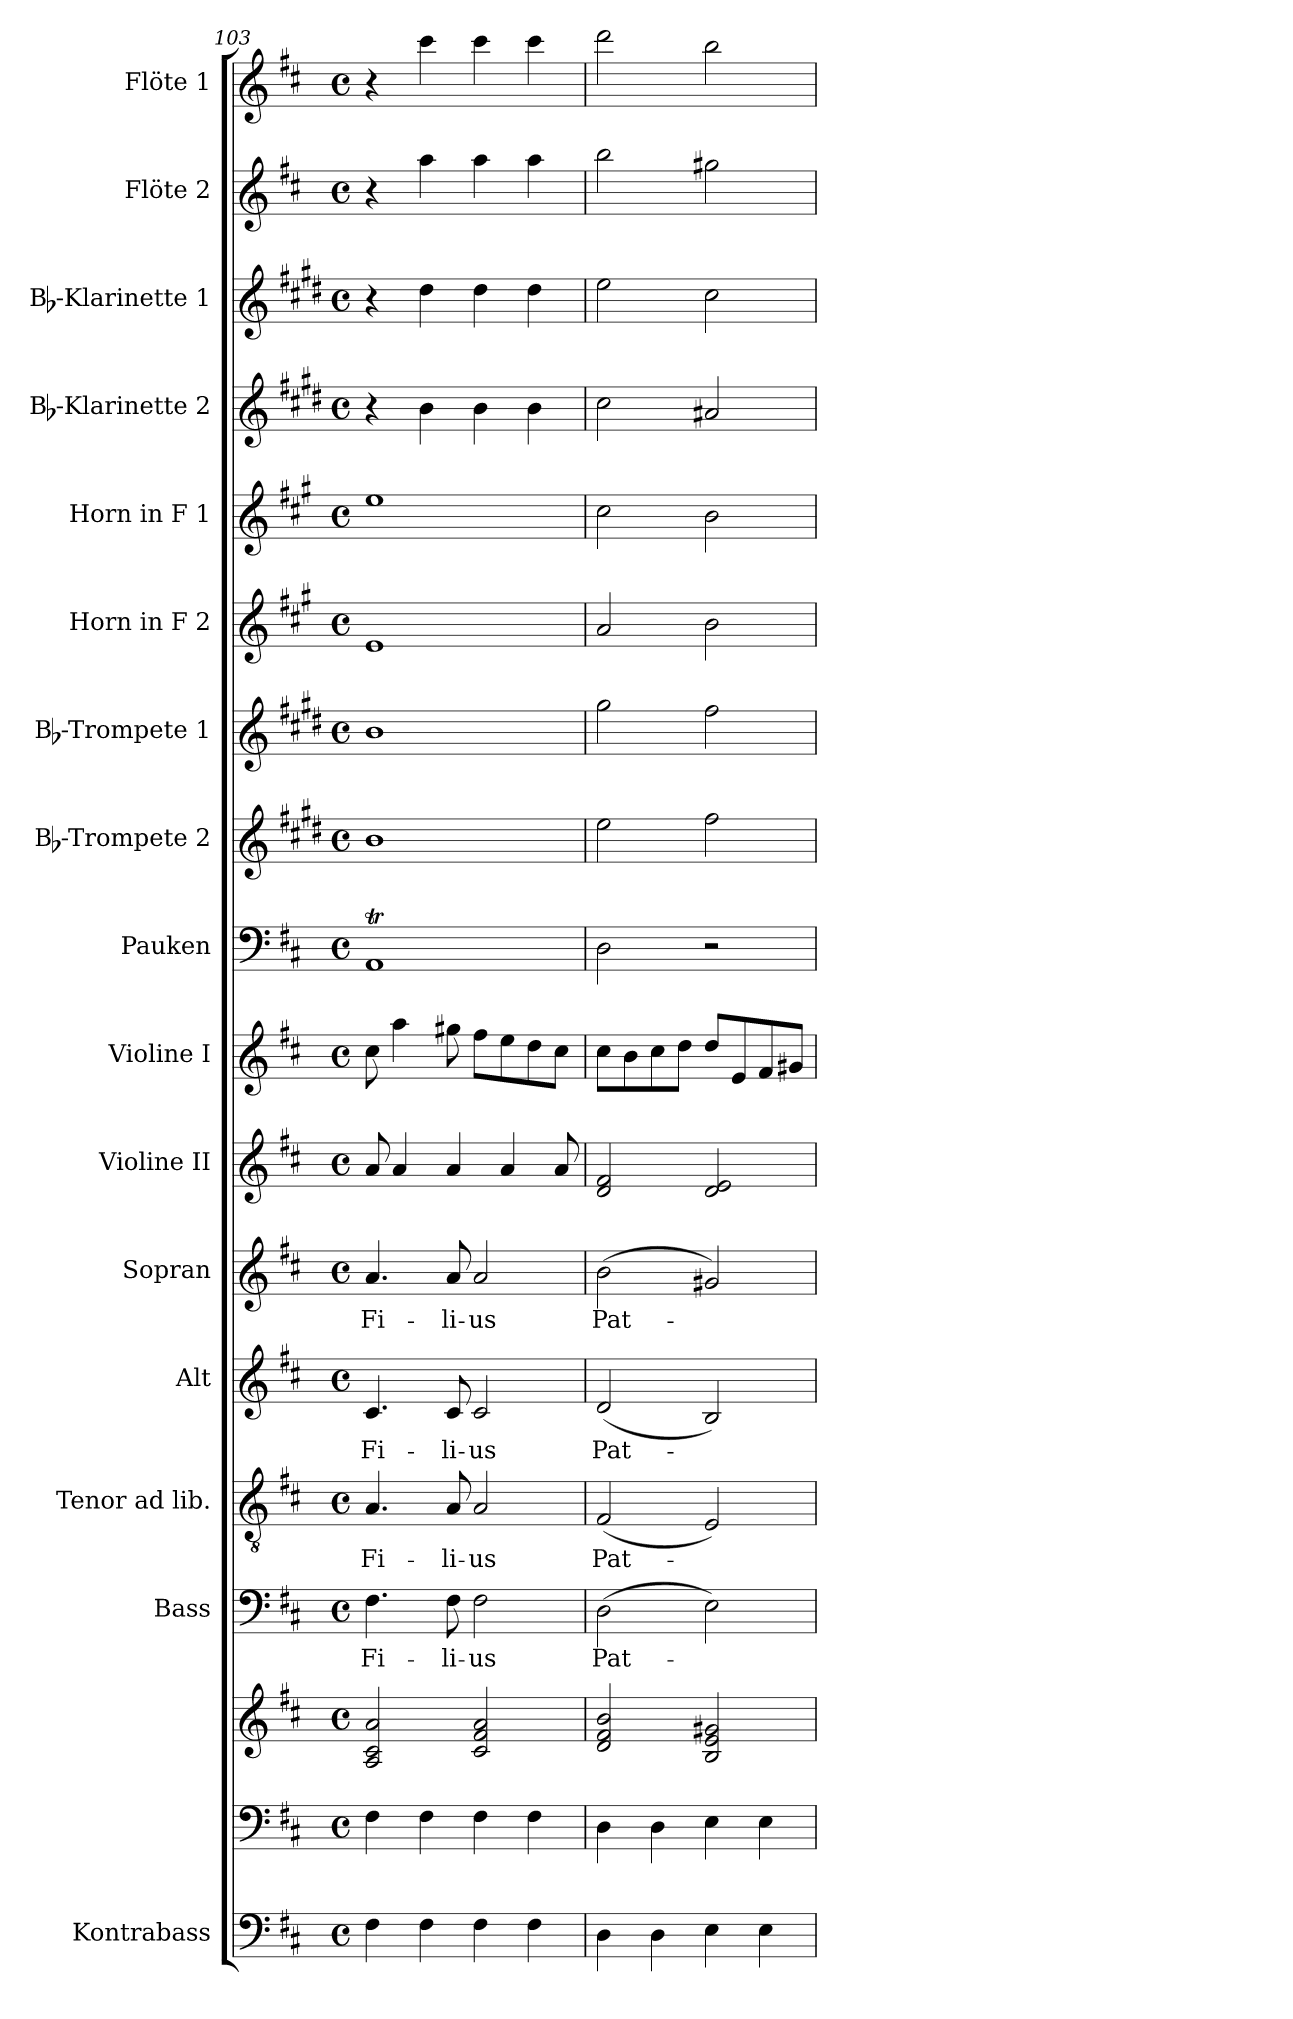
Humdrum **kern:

**kern	**kern	**kern	**kern	**text	**kern	**text	**kern	**text	**kern	**text	**kern	**kern	**kern	**kern	**kern	**kern	**kern	**kern	**kern	**kern	**kern
*part17	*part16	*part16	*part15	*part15	*part14	*part14	*part13	*part13	*part12	*part12	*part11	*part10	*part9	*part8	*part7	*part6	*part5	*part4	*part3	*part2	*part1
*staff18	*staff17	*staff16	*staff15	*staff15	*staff14	*staff14	*staff13	*staff13	*staff12	*staff12	*staff11	*staff10	*staff9	*staff8	*staff7	*staff6	*staff5	*staff4	*staff3	*staff2	*staff1
*I"Kontrabass	*	*	*I"Bass	*	*I"Tenor ad lib.	*	*I"Alt	*	*I"Sopran	*	*I"Violine II	*I"Violine I	*I"Pauken	*I"Bb-Trompete 2	*I"Bb-Trompete 1	*I"Horn in F 2	*I"Horn in F 1	*I"Bb-Klarinette 2	*I"Bb-Klarinette 1	*I"Flöte 2	*I"Flöte 1
*I'Kb.	*	*	*I'B.	*	*I'T.	*	*I'A.	*	*I'S.	*	*I'Vl. II	*I'Vl. I	*I'Pk.	*I'Bb Trp. 2	*I'Bb Trp. 1	*	*	*I'Bb Kl. 2	*I'Bb Kl. 1	*I'Fl. 2	*I'Fl. 1
*clefF4	*clefF4	*clefG2	*clefF4	*	*clefGv2	*	*clefG2	*	*clefG2	*	*clefG2	*clefG2	*clefF4	*clefG2	*clefG2	*clefG2	*clefG2	*clefG2	*clefG2	*clefG2	*clefG2
*ITrd7c12	*	*	*	*	*	*	*	*	*	*	*	*	*	*ITrd1c2	*ITrd1c2	*ITrd4c7	*ITrd4c7	*ITrd1c2	*ITrd1c2	*	*
*k[f#c#]	*k[f#c#]	*k[f#c#]	*k[f#c#]	*	*k[f#c#]	*	*k[f#c#]	*	*k[f#c#]	*	*k[f#c#]	*k[f#c#]	*k[f#c#]	*k[f#c#]	*k[f#c#]	*k[f#c#]	*k[f#c#]	*k[f#c#]	*k[f#c#]	*k[f#c#]	*k[f#c#]
*D:	*D:	*D:	*D:	*	*D:	*	*D:	*	*D:	*	*D:	*D:	*D:	*D:	*D:	*D:	*D:	*D:	*D:	*D:	*D:
*M4/4	*M4/4	*M4/4	*M4/4	*	*M4/4	*	*M4/4	*	*M4/4	*	*M4/4	*M4/4	*M4/4	*M4/4	*M4/4	*M4/4	*M4/4	*M4/4	*M4/4	*M4/4	*M4/4
*met(c)	*met(c)	*met(c)	*met(c)	*	*met(c)	*	*met(c)	*	*met(c)	*	*met(c)	*met(c)	*met(c)	*met(c)	*met(c)	*met(c)	*met(c)	*met(c)	*met(c)	*met(c)	*met(c)
=103	=103	=103	=103	=103	=103	=103	=103	=103	=103	=103	=103	=103	=103	=103	=103	=103	=103	=103	=103	=103	=103
!	!	!	!	!LO:LY:b	!	!LO:LY:b	!	!LO:LY:b	!	!LO:LY:b	!	!	!	!	!	!	!	!	!	!	!
4FF#\	4F#\	2A/ 2c#/ 2a/	4.F#\	Fi-	4.A/	Fi-	4.c#/	Fi-	4.a/	Fi-	8a/	8cc#\	1AAT	1a	1a	1A	1a	4r	4r	4r	4r
.	.	.	.	.	.	.	.	.	.	.	4a/	4aa\	.	.	.	.	.	.	.	.	.
4FF#\	4F#\	.	.	.	.	.	.	.	.	.	.	.	.	.	.	.	.	4a\	4cc#\	4aa\	4ccc#\
!	!	!	!	!LO:LY:b	!	!LO:LY:b	!	!LO:LY:b	!	!LO:LY:b	!	!	!	!	!	!	!	!	!	!	!
.	.	.	8F#\	-li-	8A/	-li-	8c#/	-li-	8a/	-li-	4a/	8gg#X\	.	.	.	.	.	.	.	.	.
!	!	!	!	!LO:LY:b	!	!LO:LY:b	!	!LO:LY:b	!	!LO:LY:b	!	!	!	!	!	!	!	!	!	!	!
4FF#\	4F#\	2c#/ 2f#/ 2a/	2F#\	-us	2A/	-us	2c#/	-us	2a/	-us	.	8ff#\L	.	.	.	.	.	4a\	4cc#\	4aa\	4ccc#\
.	.	.	.	.	.	.	.	.	.	.	4a/	8ee\	.	.	.	.	.	.	.	.	.
4FF#\	4F#\	.	.	.	.	.	.	.	.	.	.	8dd\	.	.	.	.	.	4a\	4cc#\	4aa\	4ccc#\
.	.	.	.	.	.	.	.	.	.	.	8a/	8cc#\J	.	.	.	.	.	.	.	.	.
=104	=104	=104	=104	=104	=104	=104	=104	=104	=104	=104	=104	=104	=104	=104	=104	=104	=104	=104	=104	=104	=104
!	!	!	!	!LO:LY:b	!	!LO:LY:b	!	!LO:LY:b	!	!LO:LY:b	!	!	!	!	!	!	!	!	!	!	!
4DD\	4D\	2d/ 2f#/ 2b/	(>2D\	Pat-	(<2F#/	Pat-	(<2d/	Pat-	(>2b\	Pat-	2d/ 2f#/	8cc#\L	2D\	2dd\	2ff#\	2d/	2f#\	2b\	2dd\	2bb\	2ddd\
.	.	.	.	.	.	.	.	.	.	.	.	8b\	.	.	.	.	.	.	.	.	.
4DD\	4D\	.	.	.	.	.	.	.	.	.	.	8cc#\	.	.	.	.	.	.	.	.	.
.	.	.	.	.	.	.	.	.	.	.	.	8dd\J	.	.	.	.	.	.	.	.	.
4EE\	4E\	2B/ 2e/ 2g#X/	2E\)	.	2E/)	.	2B/)	.	2g#X/)	.	2d/ 2e/	8dd/L	2r	2ee\	2ee\	2e\	2e\	2g#X/	2b\	2gg#X\	2bb\
.	.	.	.	.	.	.	.	.	.	.	.	8e/	.	.	.	.	.	.	.	.	.
4EE\	4E\	.	.	.	.	.	.	.	.	.	.	8f#/	.	.	.	.	.	.	.	.	.
.	.	.	.	.	.	.	.	.	.	.	.	8g#X/J	.	.	.	.	.	.	.	.	.
=	=	=	=	=	=	=	=	=	=	=	=	=	=	=	=	=	=	=	=	=	=
*-	*-	*-	*-	*-	*-	*-	*-	*-	*-	*-	*-	*-	*-	*-	*-	*-	*-	*-	*-	*-	*-
